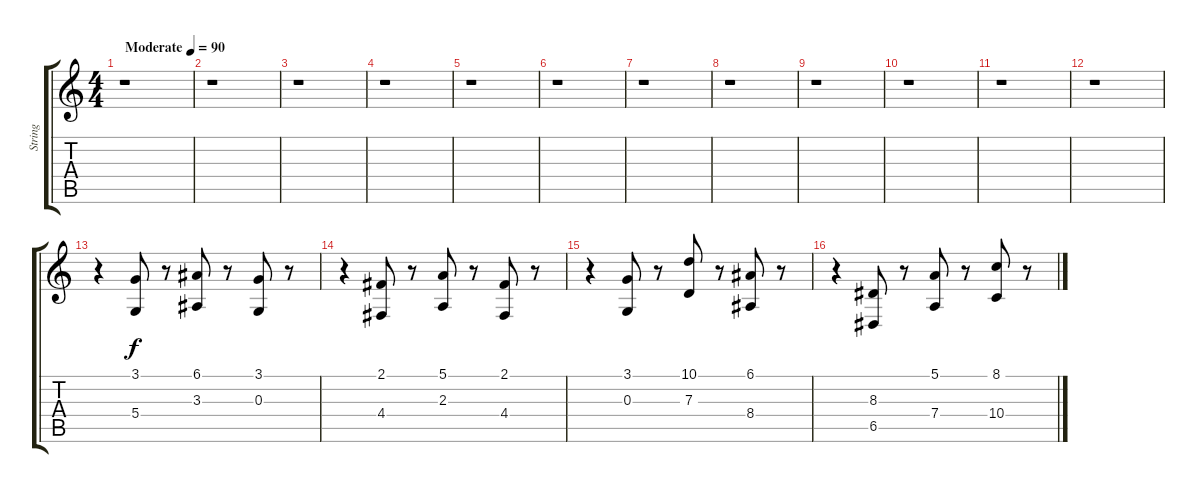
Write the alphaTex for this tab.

\track ("String" "String") {instrument stringensemble1}
\staff {score tabs}
\tuning (E4 B3 G3 D3 A2 E2) {hide}
\ts (4 4)
\tempo (90 "Moderate")
\clef g2
\ks c
r.1{dy f instrument stringensemble1} |
r.1 |
r.1 |
r.1 |
r.1 |
r.1 |
r.1 |
r.1 |
r.1 |
r.1 |
r.1 |
r.1 |
r.4 (3.1 5.4).8 r.8 (6.1 3.3).8 r.8 (3.1 0.3).8 r.8 |
r.4 (2.1 4.4).8 r.8 (5.1 2.3).8 r.8 (2.1 4.4).8 r.8 |
r.4 (3.1 0.3).8 r.8 (10.1 7.3).8 r.8 (6.1 8.4).8 r.8 |
r.4 (8.3 6.5).8 r.8 (5.1 7.4).8 r.8 (8.1 10.4).8 r.8
